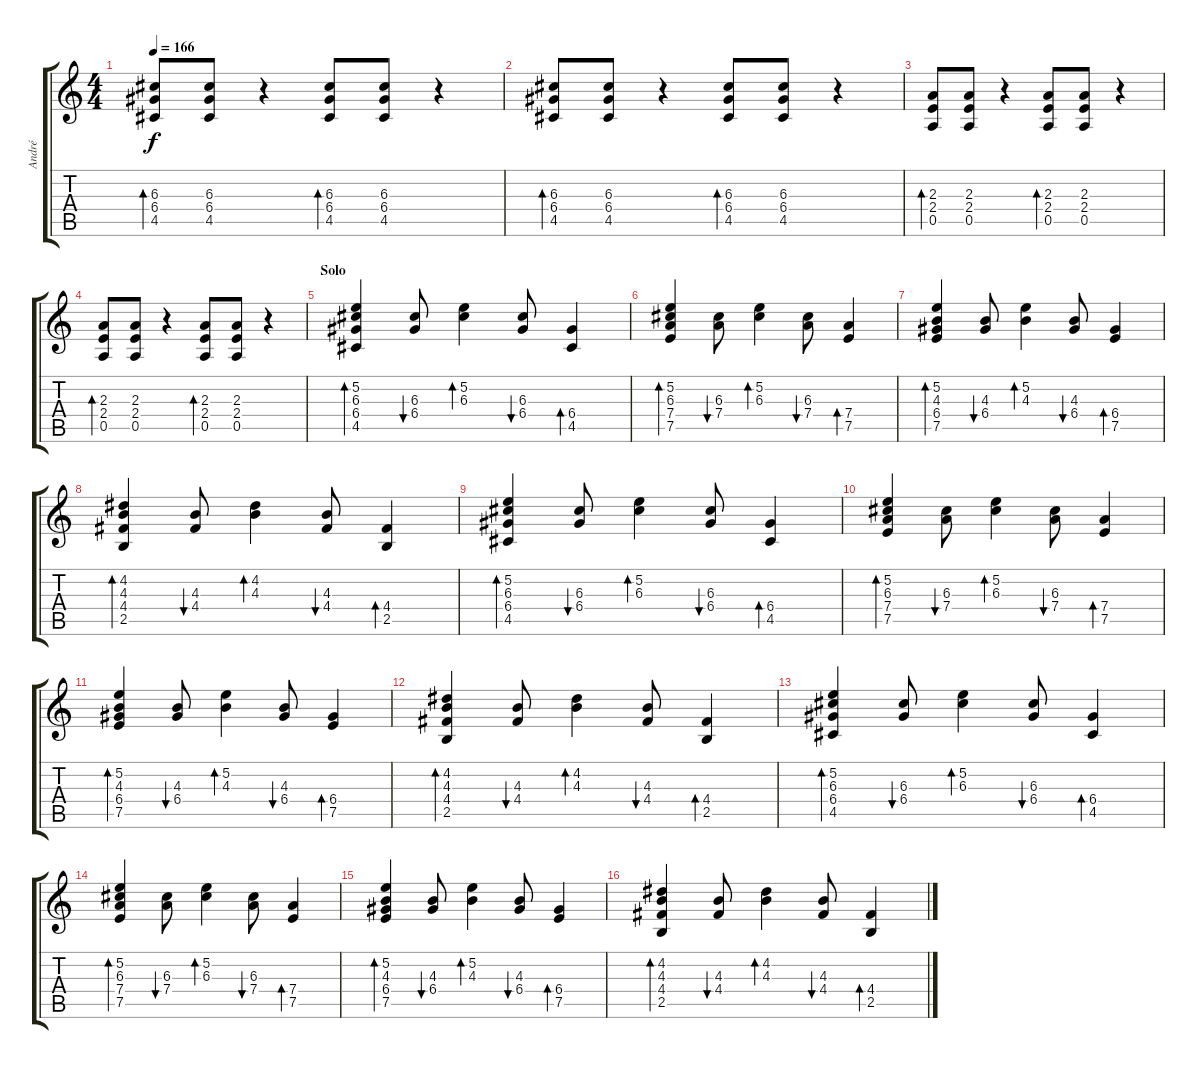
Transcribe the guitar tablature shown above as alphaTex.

\track ("André" "André") {instrument electricguitarclean}
\staff {score tabs}
\tuning (E4 B3 G3 D3 A2 E2) {hide}
\ts (4 4)
\tempo 166
\clef g2
\ks c
(6.3 6.4 4.5).8{bd 60 dy f} (6.3 6.4 4.5).8 r.4 (6.3 6.4 4.5).8{bd 60} (6.3 6.4 4.5).8 r.4 |
(6.3 6.4 4.5).8{bd 60} (6.3 6.4 4.5).8 r.4 (6.3 6.4 4.5).8{bd 60} (6.3 6.4 4.5).8 r.4 |
(2.3 2.4 0.5).8{bd 60} (2.3 2.4 0.5).8 r.4 (2.3 2.4 0.5).8{bd 60} (2.3 2.4 0.5).8 r.4 |
(2.3 2.4 0.5).8{bd 60} (2.3 2.4 0.5).8 r.4 (2.3 2.4 0.5).8{bd 60} (2.3 2.4 0.5).8 r.4 |
\section ("" "Solo")
(5.2 6.3 6.4 4.5).4{bd 60} (6.3 6.4).8{bu 60} (5.2 6.3).4{bd 60} (6.3 6.4).8{bu 60} (6.4 4.5).4{bd 60} |
(5.2 6.3 7.4 7.5).4{bd 60} (6.3 7.4).8{bu 60} (5.2 6.3).4{bd 60} (6.3 7.4).8{bu 60} (7.4 7.5).4{bd 60} |
(5.2 4.3 6.4 7.5).4{bd 60} (4.3 6.4).8{bu 60} (5.2 4.3).4{bd 60} (4.3 6.4).8{bu 60} (6.4 7.5).4{bd 60} |
(4.2 4.3 4.4 2.5).4{bd 60} (4.3 4.4).8{bu 60} (4.2 4.3).4{bd 60} (4.3 4.4).8{bu 60} (4.4 2.5).4{bd 60} |
(5.2 6.3 6.4 4.5).4{bd 60} (6.3 6.4).8{bu 60} (5.2 6.3).4{bd 60} (6.3 6.4).8{bu 60} (6.4 4.5).4{bd 60} |
(5.2 6.3 7.4 7.5).4{bd 60} (6.3 7.4).8{bu 60} (5.2 6.3).4{bd 60} (6.3 7.4).8{bu 60} (7.4 7.5).4{bd 60} |
(5.2 4.3 6.4 7.5).4{bd 60} (4.3 6.4).8{bu 60} (5.2 4.3).4{bd 60} (4.3 6.4).8{bu 60} (6.4 7.5).4{bd 60} |
(4.2 4.3 4.4 2.5).4{bd 60} (4.3 4.4).8{bu 60} (4.2 4.3).4{bd 60} (4.3 4.4).8{bu 60} (4.4 2.5).4{bd 60} |
(5.2 6.3 6.4 4.5).4{bd 60} (6.3 6.4).8{bu 60} (5.2 6.3).4{bd 60} (6.3 6.4).8{bu 60} (6.4 4.5).4{bd 60} |
(5.2 6.3 7.4 7.5).4{bd 60} (6.3 7.4).8{bu 60} (5.2 6.3).4{bd 60} (6.3 7.4).8{bu 60} (7.4 7.5).4{bd 60} |
(5.2 4.3 6.4 7.5).4{bd 60} (4.3 6.4).8{bu 60} (5.2 4.3).4{bd 60} (4.3 6.4).8{bu 60} (6.4 7.5).4{bd 60} |
(4.2 4.3 4.4 2.5).4{bd 60} (4.3 4.4).8{bu 60} (4.2 4.3).4{bd 60} (4.3 4.4).8{bu 60} (4.4 2.5).4{bd 60}
